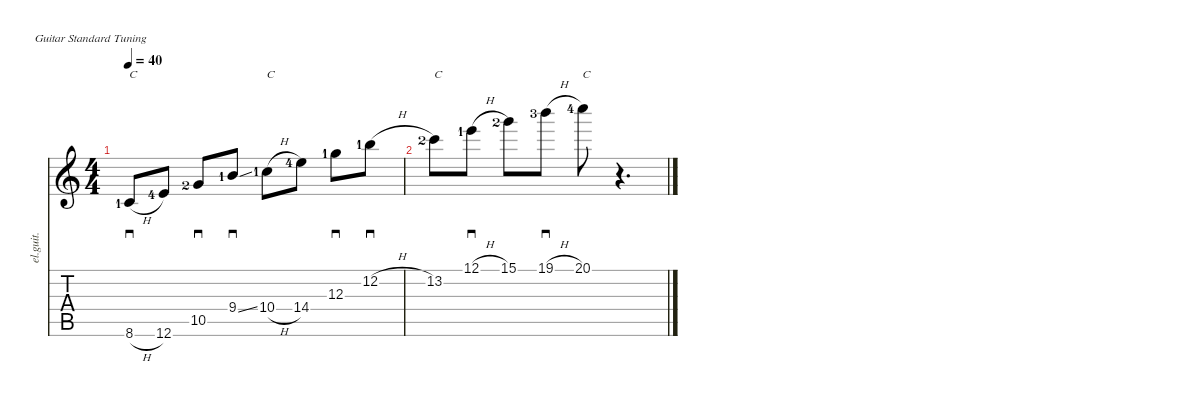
\defaultSystemsLayout 4
\hideDynamics
\bracketExtendMode nobrackets
\track ("Clean Guitar" "el.guit.") {instrument electricguitarclean}
\staff {score tabs}
\tuning (E4 B3 G3 D3 A2 E2)
\ts (4 4)
\tempo 40
\clef g2
\scale
0.549629
\ks c
8.6{h lf 2}.8{sd txt "C" dy mf instrument electricguitarclean beam Up} 12.6{lf 5}.8{beam Up} 10.5{lf 3}.8{sd beam Up} 9.4{ss lf 2}.8{sd beam Up} 10.4{h lf 2}.8{txt "C" beam Down} 14.4{lf 5}.8{beam Down} 12.3{lf 2}.8{sd beam Down} 12.2{h lf 2}.8{sd beam Down} |
\scale
0.450371 13.2{lf 3}.8{txt "C" beam Down} 12.1{h lf 2}.8{sd beam Down} 15.1{lf 3}.8{beam Down} 19.1{h lf 4}.8{sd beam Down} 20.1{lf 5}.8{txt "C" beam Down} r.4{d beam Down}
